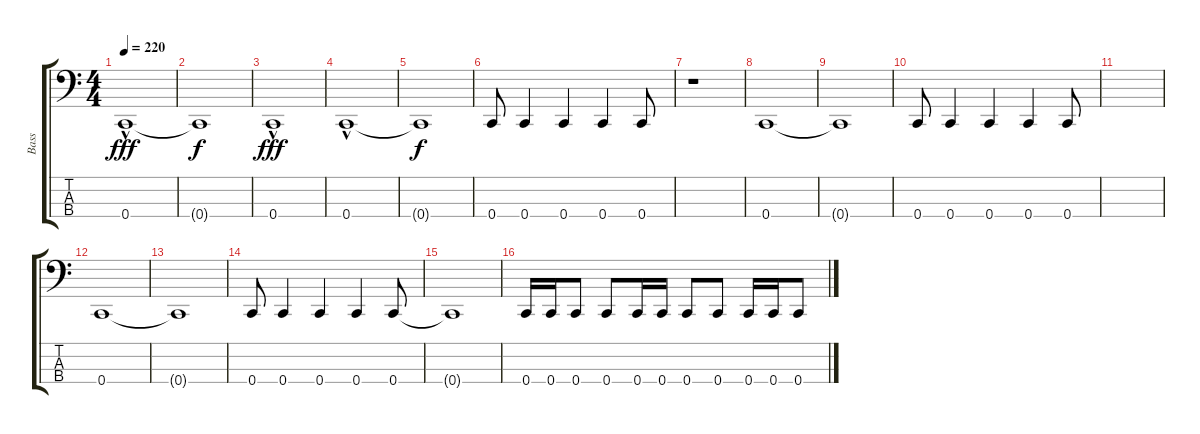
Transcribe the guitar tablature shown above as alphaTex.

\track ("Bass" "Bass") {instrument electricbasspick}
\staff {score tabs}
\tuning (F2 C2 G1 C1) {hide}
\ts (4 4)
\tempo 220
\clef f4
\ks c
0.4{hac}.1{dy fff} |
0.4{t}.1{dy f} |
0.4{hac}.1{dy fff} |
0.4{hac}.1 |
0.4{t}.1{dy f} |
0.4.8 0.4.4 0.4.4 0.4.4 0.4.8 |
r.1 |
0.4.1 |
0.4{t}.1 |
0.4.8 0.4.4 0.4.4 0.4.4 0.4.8 |
|
0.4.1 |
0.4{t}.1 |
0.4.8 0.4.4 0.4.4 0.4.4 0.4.8 |
0.4{t}.1 |
0.4.16 0.4.16 0.4.8 0.4.8 0.4.16 0.4.16 0.4.8 0.4.8 0.4.16 0.4.16 0.4.8
